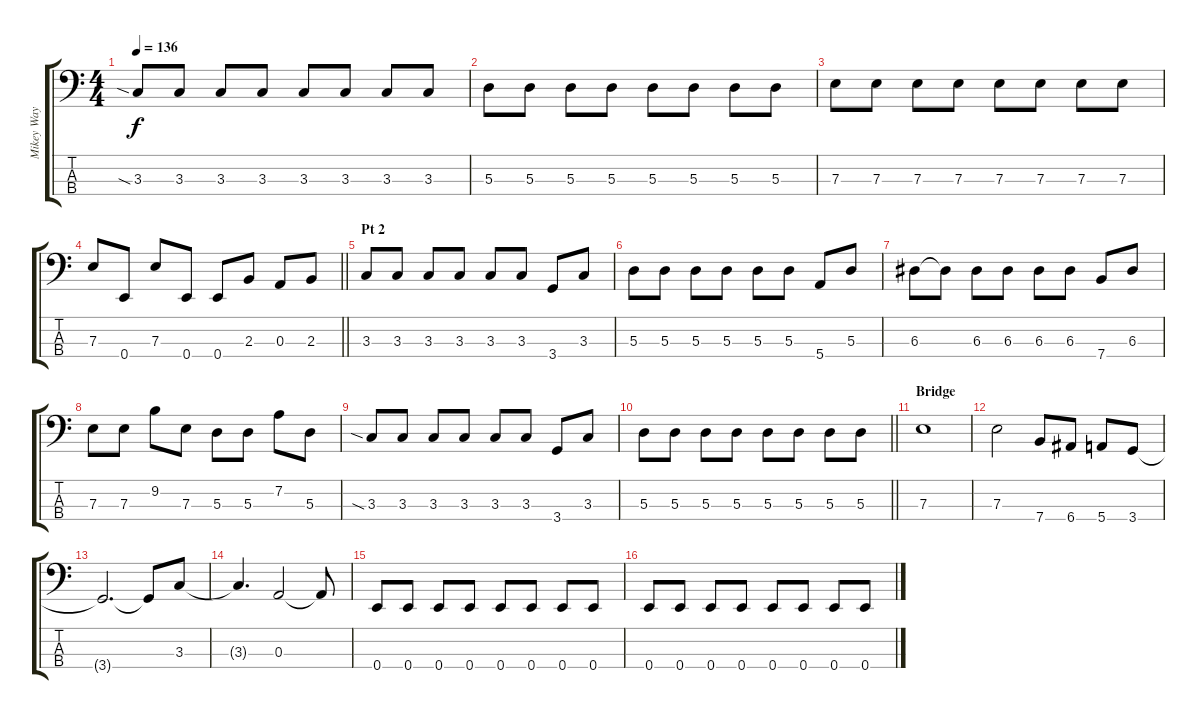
\track ("Mikey Way [Bass]" "Mikey Way ") {instrument electricbassfinger}
\staff {score tabs}
\tuning (G2 D2 A1 E1) {hide}
\ts (4 4)
\tempo 136
\clef f4
\ks c
3.3{sia}.8{dy f} 3.3.8 3.3.8 3.3.8 3.3.8 3.3.8 3.3.8 3.3.8 |
5.3.8 5.3.8 5.3.8 5.3.8 5.3.8 5.3.8 5.3.8 5.3.8 |
7.3.8 7.3.8 7.3.8 7.3.8 7.3.8 7.3.8 7.3.8 7.3.8 |
\barLineRight lightlight
7.3.8 0.4.8 7.3.8 0.4.8 0.4.8 2.3.8 0.3.8 2.3.8 |
\section ("" "Pt 2")
3.3.8 3.3.8 3.3.8 3.3.8 3.3.8 3.3.8 3.4.8 3.3.8 |
5.3.8 5.3.8 5.3.8 5.3.8 5.3.8 5.3.8 5.4.8 5.3.8 |
6.3.8 6.3{t}.8 6.3.8 6.3.8 6.3.8 6.3.8 7.4.8 6.3.8 |
7.3.8 7.3.8 9.2.8 7.3.8 5.3.8 5.3.8 7.2.8 5.3.8 |
3.3{sia}.8 3.3.8 3.3.8 3.3.8 3.3.8 3.3.8 3.4.8 3.3.8 |
\barLineRight lightlight
5.3.8 5.3.8 5.3.8 5.3.8 5.3.8 5.3.8 5.3.8 5.3.8 |
\section ("" "Bridge")
7.3.1 |
7.3.2 7.4.8 6.4.8 5.4.8 3.4.8 |
3.4{t}.2{d} 3.4{t}.8 3.3.8 |
3.3{t}.4{d} 0.3.2 0.3{t}.8 |
0.4.8 0.4.8 0.4.8 0.4.8 0.4.8 0.4.8 0.4.8 0.4.8 |
0.4.8 0.4.8 0.4.8 0.4.8 0.4.8 0.4.8 0.4.8 0.4.8
